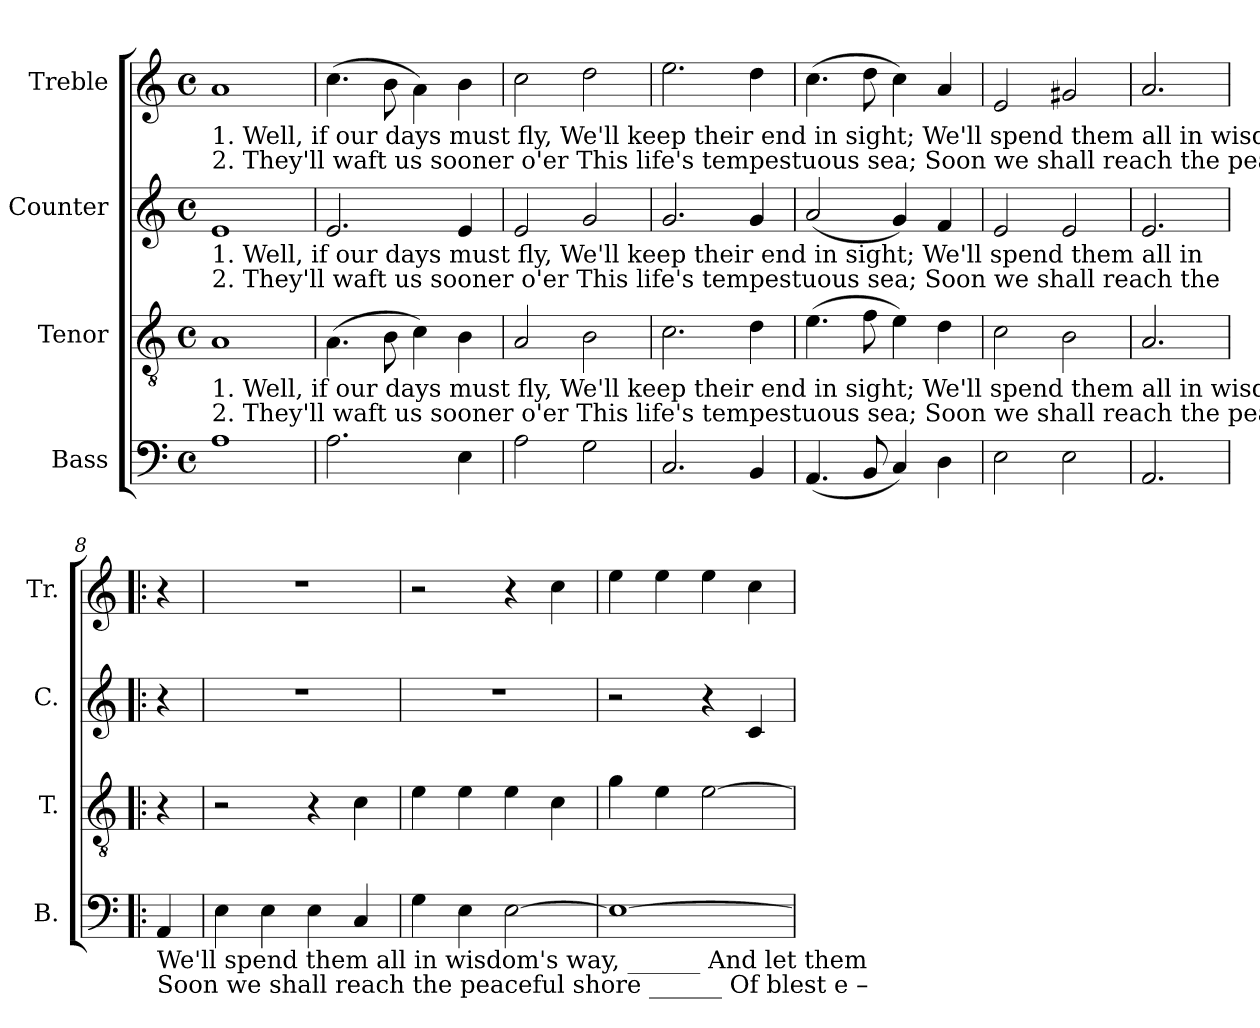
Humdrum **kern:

**kern	**kern	**kern	**kern
*part4	*part3	*part2	*part1
*staff4	*staff3	*staff2	*staff1
*I"Bass	*I"Tenor	*I"Counter	*I"Treble
*I'B.	*I'T.	*I'C.	*I'Tr.
*clefF4	*clefGv2	*clefG2	*clefG2
*k[]	*k[]	*k[]	*k[]
*M4/4	*M4/4	*M4/4	*M4/4
*met(c)	*met(c)	*met(c)	*met(c)
*MM130	*MM130	*MM130	*MM130
=1	=1	=1	=1
!	!	!	!LO:TX:b:t=1. Well,  if        our days must fly, We'll  keep  their   end   in  sight;                                          We'll spend them all in wisdom's way, In
!	!	!	!LO:TX:b:t=2. They'll waft      us  sooner  o'er  This  life's      tempestuous  sea;                                          Soon we shall reach the peaceful shore Of
!	!	!LO:TX:b:t=1. Well,  if        our days must fly, We'll  keep  their   end   in  sight;                                                                     We'll spend them all in	!
!	!	!LO:TX:b:t=2. They'll waft      us  sooner  o'er  This  life's      tempestuous  sea;                                                                      Soon we shall reach the	!
!	!LO:TX:b:t=1. Well,  if        our days must fly, We'll  keep  their   end   in  sight;                    We'll spend them all in wisdom's way  And let them	!	!
!	!LO:TX:b:t=2. They'll waft      us  sooner  o'er  This  life's      tempestuous  sea;                     Soon we shall reach the peaceful shore  Of blest e –	!	!
1A	1A	1e	1a
=2	=2	=2	=2
2.A\	(>4.A\	2.e/	(>4.cc\
.	8B\	.	8b\
.	4c\)	.	4a\)
4E\	4B\	4e/	4b\
=3	=3	=3	=3
2A\	2A/	2e/	2cc\
2G\	2B\	2g/	2dd\
=4	=4	=4	=4
2.C/	2.c\	2.g/	2.ee\
4BB/	4d\	4g/	4dd\
=5	=5	=5	=5
(<4.AA/	(>4.e\	(<2a/	(>4.cc\
8BB/	8f\	.	8dd\
4C/)	4e\)	4g/)	4cc\)
4D\	4d\	4f/	4a/
=6	=6	=6	=6
2E\	2c\	2e/	2e/
2E\	2B\	2e/	2g#X/
=7	=7	=7	=7
2.AA/	2.A/	2.e/	2.a/
=8!|:	=8!|:	=8!|:	=8!|:
!LO:TX:b:t=We'll spend them all in wisdom's way, ______  And  let  them	!	!	!
!LO:TX:b:t=Soon we shall reach the peaceful shore ______  Of  blest  e  –	!	!	!
4AA/	4r	4r	4r
=9	=9	=9	=9
4E\	2r	1r	1r
4E\	.	.	.
4E\	4r	.	.
4C/	4c\	.	.
=10	=10	=10	=10
4G\	4e\	1r	2r
4E\	4e\	.	.
[2E\	4e\	.	4r
.	4c\	.	4cc\
=11	=11	=11	=11
1E_	4g\	2r	4ee\
.	4e\	.	4ee\
.	[2e\	4r	4ee\
.	.	4c/	4cc\
=	=	=	=
*-	*-	*-	*-
